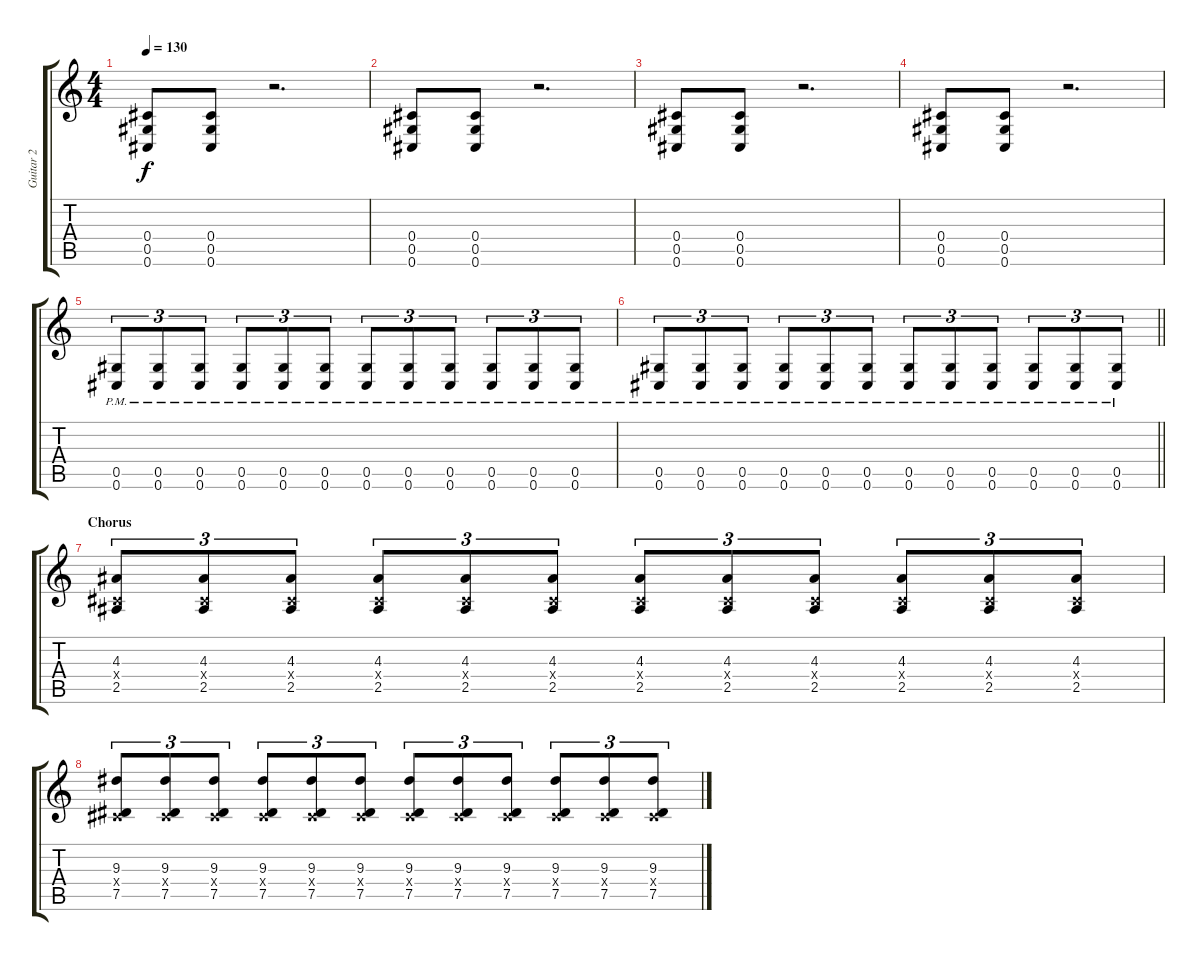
\track ("Guitar 2" "Guitar 2") {instrument distortionguitar}
\staff {score tabs}
\tuning (Eb4 Bb3 Gb3 Db3 Ab2 Db2) {hide}
\ts (4 4)
\tempo 130
\clef g2
\ks c
(0.4 0.5 0.6).8{dy f} (0.4 0.5 0.6).8 r.2{d} |
(0.4 0.5 0.6).8 (0.4 0.5 0.6).8 r.2{d} |
(0.4 0.5 0.6).8 (0.4 0.5 0.6).8 r.2{d} |
(0.4 0.5 0.6).8 (0.4 0.5 0.6).8 r.2{d} |
(0.5{pm} 0.6{pm}).8{tu (3 2)} (0.5{pm} 0.6{pm}).8{tu (3 2)} (0.5{pm} 0.6{pm}).8{tu (3 2)} (0.5{pm} 0.6{pm}).8{tu (3 2)} (0.5{pm} 0.6{pm}).8{tu (3 2)} (0.5{pm} 0.6{pm}).8{tu (3 2)} (0.5{pm} 0.6{pm}).8{tu (3 2)} (0.5{pm} 0.6{pm}).8{tu (3 2)} (0.5{pm} 0.6{pm}).8{tu (3 2)} (0.5{pm} 0.6{pm}).8{tu (3 2)} (0.5{pm} 0.6{pm}).8{tu (3 2)} (0.5{pm} 0.6{pm}).8{tu (3 2)} |
\barLineRight lightlight
(0.5{pm} 0.6{pm}).8{tu (3 2)} (0.5{pm} 0.6{pm}).8{tu (3 2)} (0.5{pm} 0.6{pm}).8{tu (3 2)} (0.5{pm} 0.6{pm}).8{tu (3 2)} (0.5{pm} 0.6{pm}).8{tu (3 2)} (0.5{pm} 0.6{pm}).8{tu (3 2)} (0.5{pm} 0.6{pm}).8{tu (3 2)} (0.5{pm} 0.6{pm}).8{tu (3 2)} (0.5{pm} 0.6{pm}).8{tu (3 2)} (0.5{pm} 0.6{pm}).8{tu (3 2)} (0.5{pm} 0.6{pm}).8{tu (3 2)} (0.5{pm} 0.6{pm}).8{tu (3 2)} |
\section ("" "Chorus")
(4.3 0.4{x} 2.5).8{tu (3 2)} (4.3 0.4{x} 2.5).8{tu (3 2)} (4.3 0.4{x} 2.5).8{tu (3 2)} (4.3 0.4{x} 2.5).8{tu (3 2)} (4.3 0.4{x} 2.5).8{tu (3 2)} (4.3 0.4{x} 2.5).8{tu (3 2)} (4.3 0.4{x} 2.5).8{tu (3 2)} (4.3 0.4{x} 2.5).8{tu (3 2)} (4.3 0.4{x} 2.5).8{tu (3 2)} (4.3 0.4{x} 2.5).8{tu (3 2)} (4.3 0.4{x} 2.5).8{tu (3 2)} (4.3 0.4{x} 2.5).8{tu (3 2)} |
(9.3 0.4{x} 7.5).8{tu (3 2)} (9.3 0.4{x} 7.5).8{tu (3 2)} (9.3 0.4{x} 7.5).8{tu (3 2)} (9.3 0.4{x} 7.5).8{tu (3 2)} (9.3 0.4{x} 7.5).8{tu (3 2)} (9.3 0.4{x} 7.5).8{tu (3 2)} (9.3 0.4{x} 7.5).8{tu (3 2)} (9.3 0.4{x} 7.5).8{tu (3 2)} (9.3 0.4{x} 7.5).8{tu (3 2)} (9.3 0.4{x} 7.5).8{tu (3 2)} (9.3 0.4{x} 7.5).8{tu (3 2)} (9.3 0.4{x} 7.5).8{tu (3 2)}
